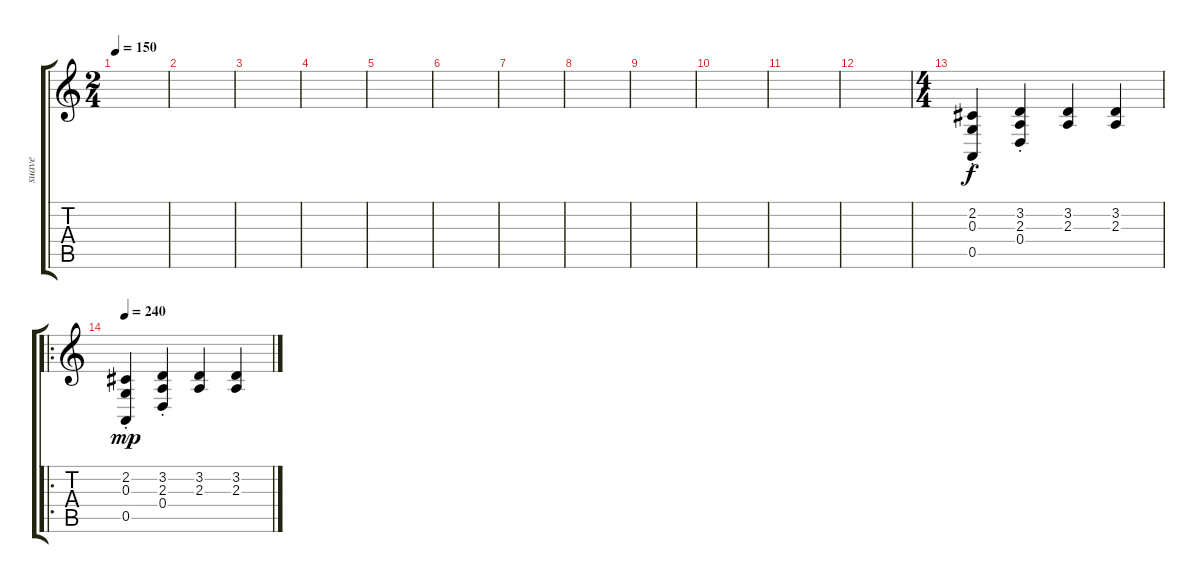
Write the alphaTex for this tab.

\track ("suave" "suave") {instrument kalimba}
\staff {score tabs}
\tuning (E4 B3 G3 D3 A2 D2) {hide}
\ts (2 4)
\tempo 150
\clef g2
\ks c
|
|
|
|
|
|
|
|
|
|
|
|
\ts (4 4)
(2.2{st} 0.3{st} 0.5{st}).4 (3.2{st} 2.3{st} 0.4).4 (3.2 2.3).4 (3.2 2.3).4 |
\ro
\tempo 240
(2.2{st} 0.3{st} 0.5{st}).4{dy mp} (3.2{st} 2.3{st} 0.4).4 (3.2 2.3).4 (3.2 2.3).4
